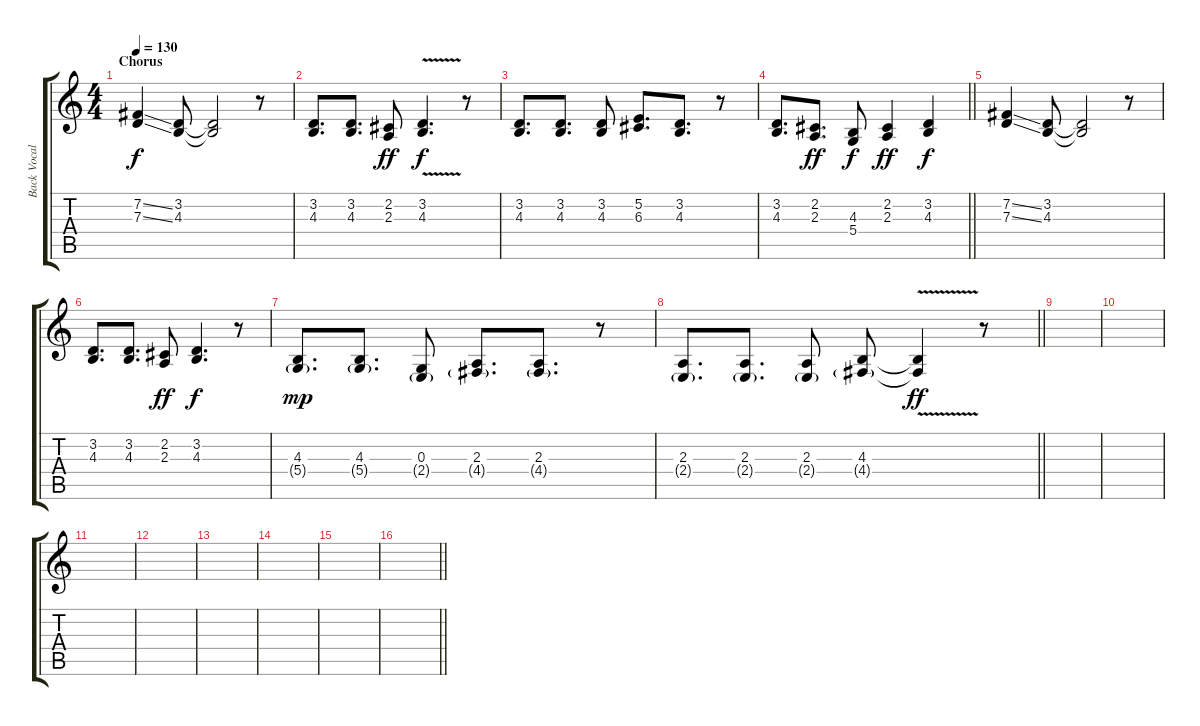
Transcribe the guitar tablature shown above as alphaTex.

\track ("Back Vocals" "Back Vocal") {instrument flute}
\staff {score tabs}
\tuning (E4 B3 G3 D3 A2 E2) {hide}
\ts (4 4)
\section ("" "Chorus")
\tempo 130
\clef g2
\ks c
(7.2{ss} 7.3{ss}).4{dy f} (3.2 4.3).8 (3.2{t} 4.3{t}).2 r.8 |
(3.2 4.3).8{d} (3.2 4.3).8{d} (2.2 2.3).8{dy ff} (3.2{v} 4.3).4{d dy f} r.8 |
(3.2 4.3).8{d} (3.2 4.3).8{d} (3.2 4.3).8 (5.2 6.3).8{d} (3.2 4.3).8{d} r.8 |
\barLineRight lightlight
(3.2 4.3).8{d} (2.2 2.3).8{d dy ff} (4.3 5.4).8{dy f} (2.2 2.3).4{dy ff} (3.2 4.3).4{dy f} |
(7.2{ss} 7.3{ss}).4 (3.2 4.3).8 (3.2{t} 4.3{t}).2 r.8 |
(3.2 4.3).8{d} (3.2 4.3).8{d} (2.2 2.3).8{dy ff} (3.2 4.3).4{d dy f} r.8 |
(4.3 5.4{g}).8{d dy mp} (4.3 5.4{g}).8{d} (0.3 2.4{g}).8 (2.3 4.4{g}).8{d} (2.3 4.4{g}).8{d} r.8 |
\barLineRight lightlight
(2.3 2.4{g}).8{d} (2.3 2.4{g}).8{d} (2.3 2.4{g}).8 (4.3 4.4{g}).8 (4.3{v t} 4.4{t}).4{dy ff} r.8 |
\section ("" "")
|
|
|
|
|
|
|
\barLineRight lightlight
